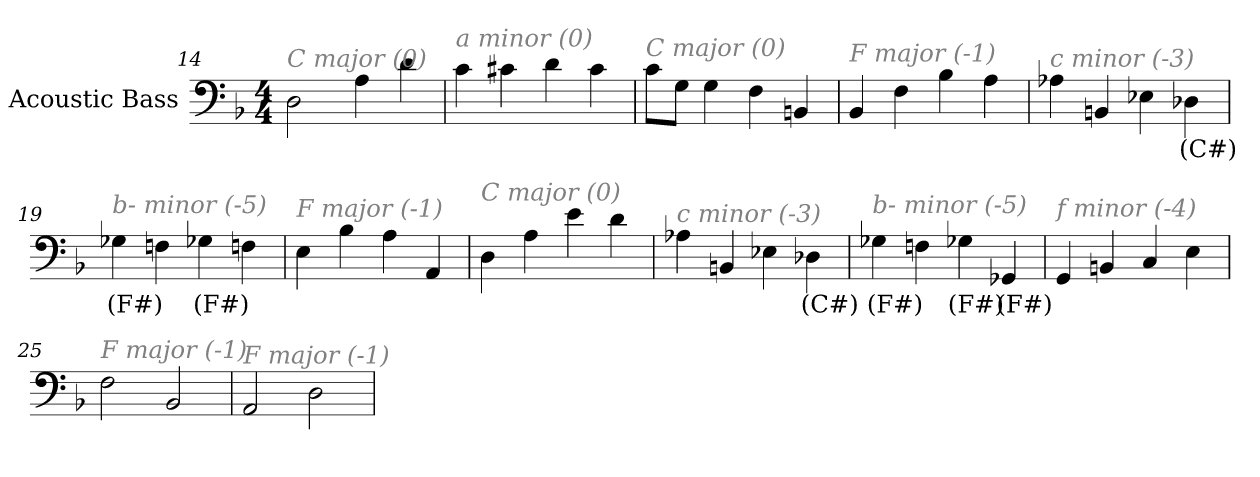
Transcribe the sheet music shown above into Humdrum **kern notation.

**kern	**text
*part1	*part1
*staff1	*staff1
*I"Acoustic Bass	*
*clefF4	*
*ITrd7c12	*
*k[b-]	*
*F:	*
*M4/4	*
=14	=14
!LO:TX:i:color=#808080:t=C major (0)	!
2DD	.
4AA	.
4D	.
=15	=15
!LO:TX:i:color=#808080:t=a minor (0)	!
4C	.
4C#X	.
4D	.
4C#	.
=16	=16
!LO:TX:i:color=#808080:t=C major (0)	!
8CL	.
8GGJ	.
4GG	.
4FF	.
4BBBn	.
=17	=17
!LO:TX:i:color=#808080:t=F major (-1)	!
4BBB-	.
4FF	.
4BB-	.
4AA	.
=18	=18
!LO:TX:i:color=#808080:t=c minor (-3)	!
4AA-X	.
4BBBn	.
4EE-X	.
4DD-Xi	(C#)
=19	=19
!LO:TX:i:color=#808080:t=b- minor (-5)	!
4GG-Xi	(F#)
4FFn	.
4GG-Xi	(F#)
4FFn	.
=20	=20
!LO:TX:i:color=#808080:t=F major (-1)	!
4EE	.
4BB-	.
4AA	.
4AAA	.
=21	=21
!LO:TX:i:color=#808080:t=C major (0)	!
4DD	.
4AA	.
4E	.
4D	.
=22	=22
!LO:TX:i:color=#808080:t=c minor (-3)	!
4AA-X	.
4BBBn	.
4EE-X	.
4DD-Xi	(C#)
=23	=23
!LO:TX:i:color=#808080:t=b- minor (-5)	!
4GG-Xi	(F#)
4FFn	.
4GG-Xi	(F#)
4GGG-Xi	(F#)
=24	=24
!LO:TX:i:color=#808080:t=f minor (-4)	!
4GGG	.
4BBBn	.
4CC	.
4EE	.
=25	=25
!LO:TX:i:color=#808080:t=F major (-1)	!
2FF	.
2BBB-	.
=26	=26
!LO:TX:i:color=#808080:t=F major (-1)	!
2AAA	.
2DD	.
=	=
*-	*-
